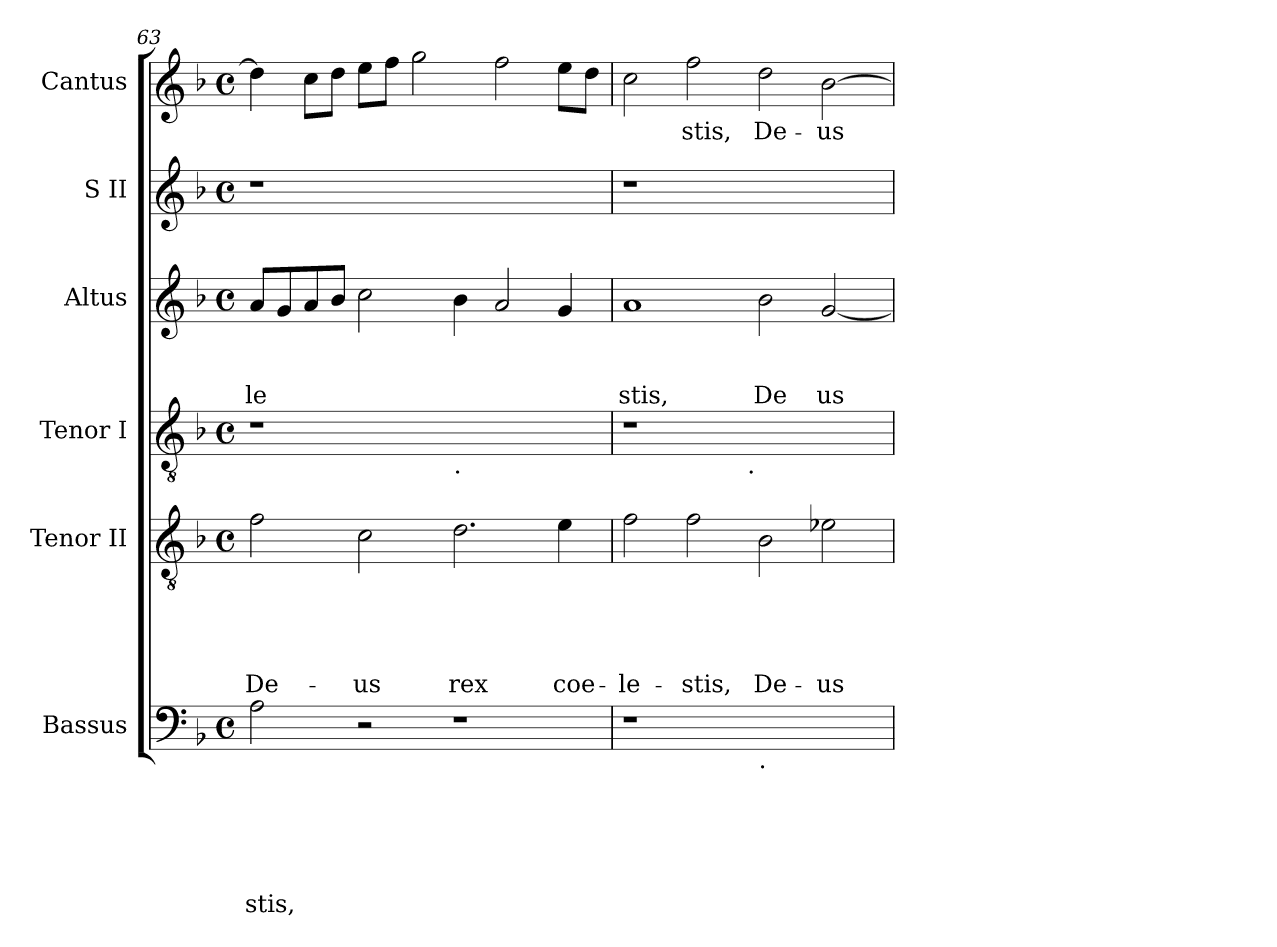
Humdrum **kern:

**kern	**text	**text	**text	**text	**text	**text	**kern	**text	**text	**text	**text	**text	**kern	**kern	**text	**text	**text	**kern	**kern	**text
*part6	*part6	*part6	*part6	*part6	*part6	*part6	*part5	*part5	*part5	*part5	*part5	*part5	*part4	*part3	*part3	*part3	*part3	*part2	*part1	*part1
*staff6	*staff6	*staff6	*staff6	*staff6	*staff6	*staff6	*staff5	*staff5	*staff5	*staff5	*staff5	*staff5	*staff4	*staff3	*staff3	*staff3	*staff3	*staff2	*staff1	*staff1
*I"Bassus	*	*	*	*	*	*	*I"Tenor II	*	*	*	*	*	*I"Tenor I	*I"Altus	*	*	*	*I"S II	*I"Cantus	*
*I'B	*	*	*	*	*	*	*I'T II	*	*	*	*	*	*I'T I	*I'A	*	*	*	*	*	*
*clefF4	*	*	*	*	*	*	*clefGv2	*	*	*	*	*	*clefGv2	*clefG2	*	*	*	*clefG2	*clefG2	*
*k[b-]	*	*	*	*	*	*	*k[b-]	*	*	*	*	*	*k[b-]	*k[b-]	*	*	*	*k[b-]	*k[b-]	*
*F:	*	*	*	*	*	*	*F:	*	*	*	*	*	*F:	*F:	*	*	*	*F:	*F:	*
*M4/4	*	*	*	*	*	*	*M4/4	*	*	*	*	*	*M4/4	*M4/4	*	*	*	*M4/4	*M4/4	*
*met(c)	*	*	*	*	*	*	*met(c)	*	*	*	*	*	*met(c)	*met(c)	*	*	*	*met(c)	*met(c)	*
=63	=63	=63	=63	=63	=63	=63	=63	=63	=63	=63	=63	=63	=63	=63	=63	=63	=63	=63	=63	=63
!	!	!	!	!	!	!LO:LY:b	!	!	!	!	!	!LO:LY:b	!	!	!	!	!LO:LY:b	!	!	!
2A\	.	.	.	.	.	stis,	2f\	.	.	.	.	De-	1r	8a/L	.	.	le	1r	4dd\]	.
.	.	.	.	.	.	.	.	.	.	.	.	.	.	8g/	.	.	.	.	.	.
.	.	.	.	.	.	.	.	.	.	.	.	.	.	8a/	.	.	.	.	8cc\L	.
.	.	.	.	.	.	.	.	.	.	.	.	.	.	8b-/J	.	.	.	.	8dd\J	.
!	!	!	!	!	!	!	!	!	!	!	!	!LO:LY:b	!	!	!	!	!	!	!	!
2r	.	.	.	.	.	.	2c\	.	.	.	.	-us	.	2cc\	.	.	.	.	8ee\L	.
.	.	.	.	.	.	.	.	.	.	.	.	.	.	.	.	.	.	.	8ff\J	.
.	.	.	.	.	.	.	.	.	.	.	.	.	.	.	.	.	.	.	2gg\	.
!	!	!	!	!	!	!	!	!	!	!	!	!	!LO:TX:b:t=.	!	!	!	!	!	!	!
!	!	!	!	!	!	!	!	!	!	!	!	!LO:LY:b	!	!	!	!	!	!	!	!
1r	.	.	.	.	.	.	2.d\	.	.	.	.	rex	1ryy	4b-\	.	.	.	1ryy	.	.
.	.	.	.	.	.	.	.	.	.	.	.	.	.	2a/	.	.	.	.	2ff\	.
!	!	!	!	!	!	!	!	!	!	!	!	!LO:LY:b	!	!	!	!	!	!	!	!
.	.	.	.	.	.	.	4e\	.	.	.	.	coe-	.	4g/	.	.	.	.	8ee\L	.
.	.	.	.	.	.	.	.	.	.	.	.	.	.	.	.	.	.	.	8dd\J	.
=64	=64	=64	=64	=64	=64	=64	=64	=64	=64	=64	=64	=64	=64	=64	=64	=64	=64	=64	=64	=64
!	!	!	!	!	!	!	!	!	!	!	!	!LO:LY:b	!	!	!	!	!LO:LY:b	!	!	!
*	*	*	*	*	*	*	*	*	*	*	*	*	*^	*	*	*	*	*	*	*
1r	.	.	.	.	.	.	2f\	.	.	.	.	-le-	1r	2ryy	1a	.	.	stis,	1r	2cc\	.
!	!	!	!	!	!	!	!	!	!	!	!	!LO:LY:b	!	!	!	!	!	!	!	!	!LO:LY:b
.	.	.	.	.	.	.	2f\	.	.	.	.	-stis,	.	4...ryy	.	.	.	.	.	2ff\	-stis,
!	!	!	!	!	!	!	!	!	!	!	!	!	!	!LO:TX:b:t=.	!	!	!	!	!	!	!
.	.	.	.	.	.	.	.	.	.	.	.	.	.	1ryy	.	.	.	.	.	.	.
!LO:TX:b:t=.	!	!	!	!	!	!	!	!	!	!	!	!	!	!	!	!	!	!	!	!	!
!	!	!	!	!	!	!	!	!	!	!	!	!LO:LY:b	!	!	!	!	!	!LO:LY:b	!	!	!LO:LY:b
1ryy	.	.	.	.	.	.	2B-\	.	.	.	.	De-	1ryy	.	2b-\	.	.	De	1ryy	2dd\	De-
!	!	!	!	!	!	!	!	!	!	!	!	!LO:LY:b	!	!	!	!	!	!LO:LY:b	!	!	!LO:LY:b
.	.	.	.	.	.	.	2e-X\	.	.	.	.	-us	.	.	[<2g/	.	.	us	.	[<2b-\	-us
.	.	.	.	.	.	.	.	.	.	.	.	.	.	32ryy	.	.	.	.	.	.	.
*	*	*	*	*	*	*	*	*	*	*	*	*	*v	*v	*	*	*	*	*	*	*
=	=	=	=	=	=	=	=	=	=	=	=	=	=	=	=	=	=	=	=	=
*-	*-	*-	*-	*-	*-	*-	*-	*-	*-	*-	*-	*-	*-	*-	*-	*-	*-	*-	*-	*-
